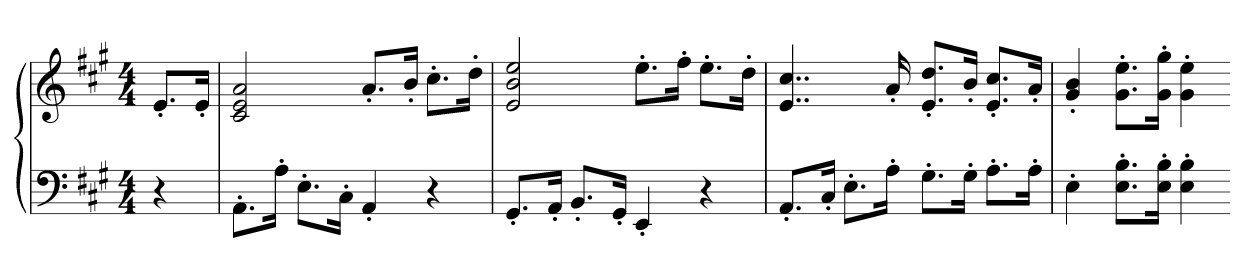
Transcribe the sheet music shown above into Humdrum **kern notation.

**kern	**kern
*part1	*part1
*staff2	*staff1
*clefF4	*clefG2
*k[f#c#g#]	*k[f#c#g#]
*A:	*A:
*M4/4	*M4/4
=	=
4r	8.e'L
.	16e'Jk
=501	=501
8.AA'L	2c# 2e 2a
16A'Jk	.
8.E'L	.
16C#'Jk	.
4AA'	8.a'L
.	16b'Jk
4r	8.cc#'L
.	16dd'Jk
=502	=502
8.GG#'L	2e 2b 2ee
16AA'Jk	.
8.BB'L	.
16GG#'Jk	.
4EE'	8.ee'L
.	16ff#'Jk
4r	8.ee'L
.	16dd'Jk
=503	=503
8.AA'L	4..e 4..cc#
16C#'Jk	.
8.E'L	.
16A'Jk	16a'
8.G#'L	8.e' 8.dd'L
16G#'Jk	16b'Jk
8.A'L	8.e' 8.cc#'L
16A'Jk	16a'Jk
=504	=504
4E'	4g#' 4b'
8.E' 8.B'L	8.g#' 8.ee'L
16E' 16B'Jk	16g#' 16gg#'Jk
4E' 4B'	4g#' 4ee'
=-	=-
*-	*-
